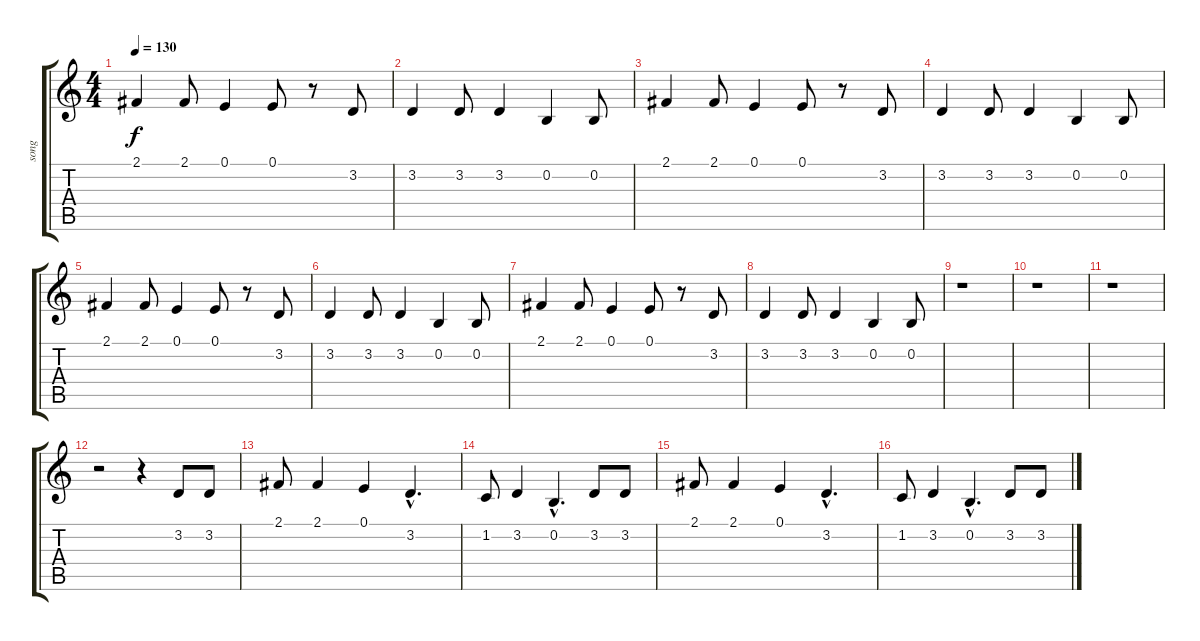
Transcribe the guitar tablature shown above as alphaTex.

\track ("song" "song") {instrument violin}
\staff {score tabs}
\tuning (E4 B3 G3 D3 A2 E2) {hide}
\ts (4 4)
\tempo 130
\clef g2
\ks c
2.1.4{dy f} 2.1.8 0.1.4 0.1.8 r.8 3.2.8 |
3.2.4 3.2.8 3.2.4 0.2.4 0.2.8 |
2.1.4 2.1.8 0.1.4 0.1.8 r.8 3.2.8 |
3.2.4 3.2.8 3.2.4 0.2.4 0.2.8 |
2.1.4 2.1.8 0.1.4 0.1.8 r.8 3.2.8 |
3.2.4 3.2.8 3.2.4 0.2.4 0.2.8 |
2.1.4 2.1.8 0.1.4 0.1.8 r.8 3.2.8 |
3.2.4 3.2.8 3.2.4 0.2.4 0.2.8 |
r.1 |
r.1 |
r.1 |
r.2 r.4 3.2.8 3.2.8 |
2.1.8 2.1.4 0.1.4 3.2{hac}.4{d} |
1.2.8 3.2.4 0.2{hac}.4{d} 3.2.8 3.2.8 |
2.1.8 2.1.4 0.1.4 3.2{hac}.4{d} |
1.2.8 3.2.4 0.2{hac}.4{d} 3.2.8 3.2.8
